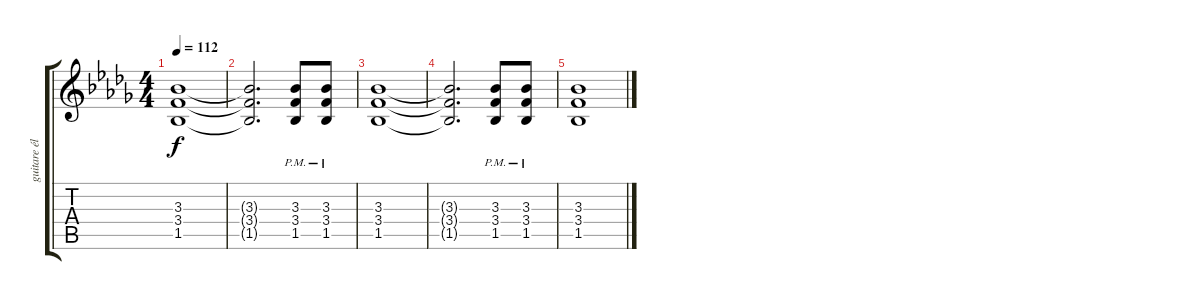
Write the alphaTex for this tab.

\track ("guitare éléctrique" "guitare él") {instrument overdrivenguitar}
\staff {score tabs}
\tuning (E4 B3 G3 D3 A2 E2) {hide}
\ts (4 4)
\tempo 112
\clef g2
\ks bbminor
(3.3 3.4 1.5).1{dy f} |
(3.3{t} 3.4{t} 1.5{t}).2{d} (3.3{pm} 3.4{pm} 1.5{pm}).8 (3.3{pm} 3.4{pm} 1.5{pm}).8 |
(3.3 3.4 1.5).1 |
(3.3{t} 3.4{t} 1.5{t}).2{d} (3.3{pm} 3.4{pm} 1.5{pm}).8 (3.3{pm} 3.4{pm} 1.5{pm}).8 |
(3.3 3.4 1.5).1
